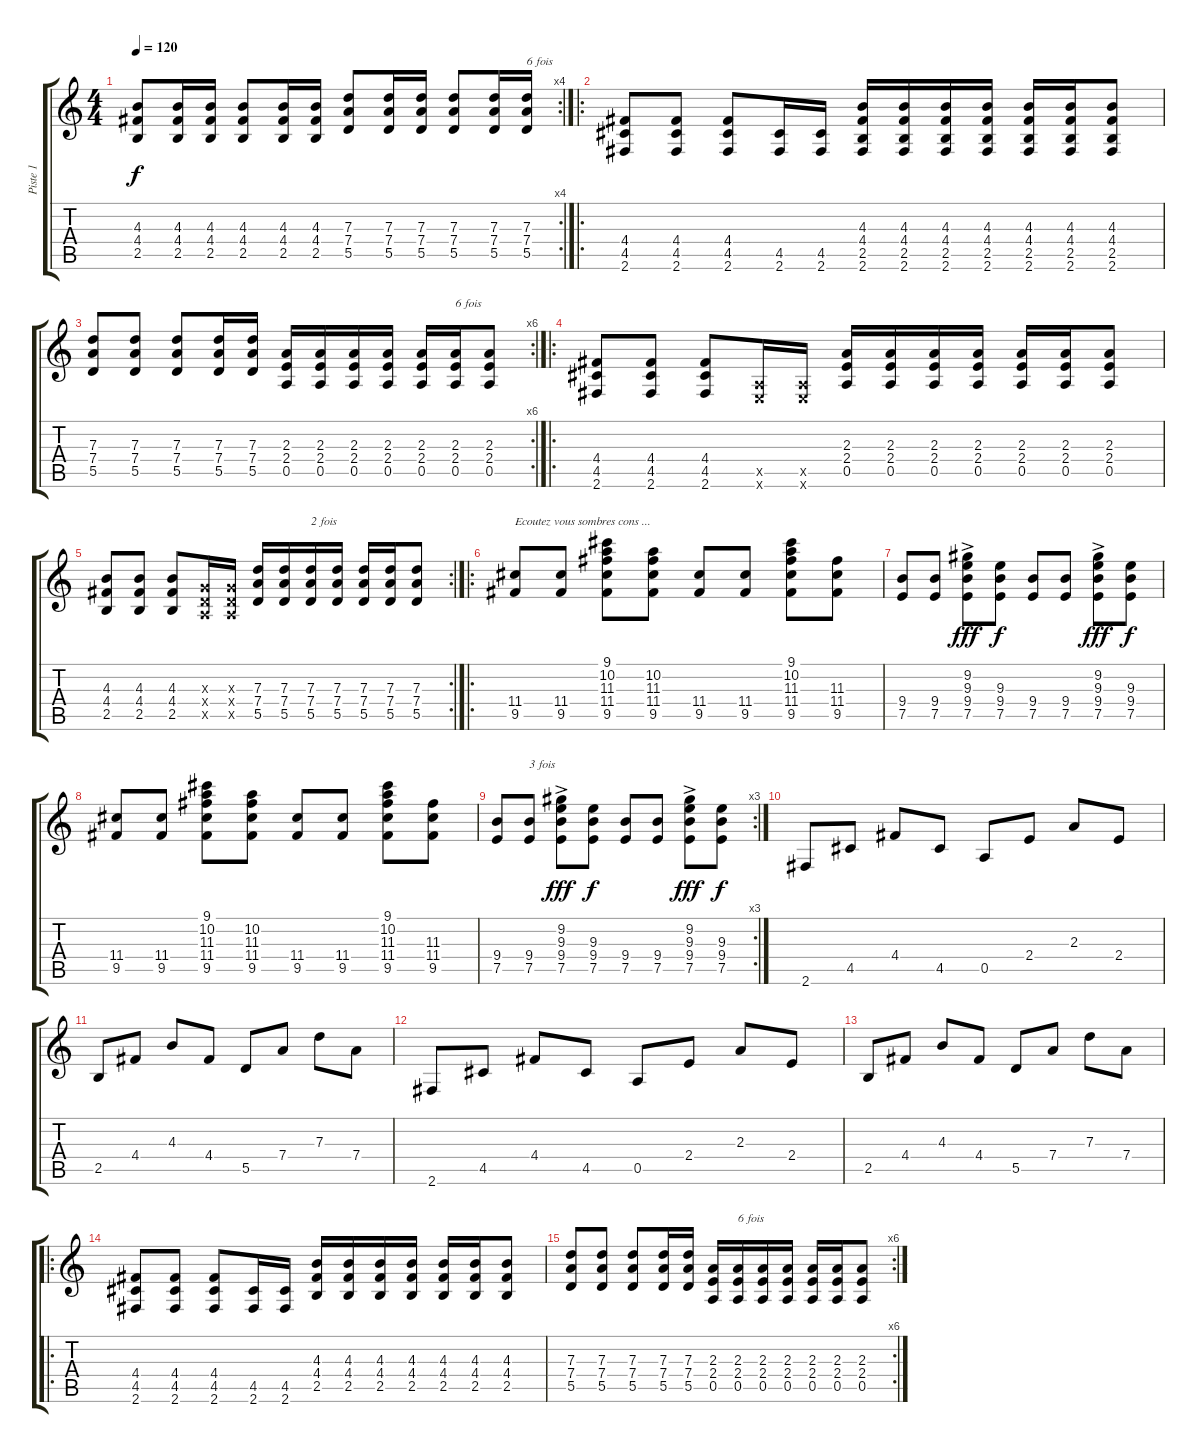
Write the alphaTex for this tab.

\track ("Piste 1" "Piste 1") {instrument electricguitarclean}
\staff {score tabs}
\tuning (E4 B3 G3 D3 A2 E2) {hide}
\rc 4
\ts (4 4)
\tempo 120
\clef g2
\ks c
(4.3 4.4 2.5).8{dy f} (4.3 4.4 2.5).16 (4.3 4.4 2.5).16 (4.3 4.4 2.5).8 (4.3 4.4 2.5).16 (4.3 4.4 2.5).16 (7.3 7.4 5.5).8 (7.3 7.4 5.5).16 (7.3 7.4 5.5).16 (7.3 7.4 5.5).8 (7.3 7.4 5.5).16 (7.3 7.4 5.5).16{txt "6 fois"} |
\ro
(4.4 4.5 2.6).8{instrument distortionguitar} (4.4 4.5 2.6).8 (4.4 4.5 2.6).8 (4.5 2.6).16 (4.5 2.6).16 (4.3 4.4 2.5 2.6).16 (4.3 4.4 2.5 2.6).16 (4.3 4.4 2.5 2.6).16 (4.3 4.4 2.5 2.6).16 (4.3 4.4 2.5 2.6).16 (4.3 4.4 2.5 2.6).16 (4.3 4.4 2.5 2.6).8 |
\rc 6
(7.3 7.4 5.5).8 (7.3 7.4 5.5).8 (7.3 7.4 5.5).8 (7.3 7.4 5.5).16 (7.3 7.4 5.5).16 (2.3 2.4 0.5).16 (2.3 2.4 0.5).16 (2.3 2.4 0.5).16 (2.3 2.4 0.5).16 (2.3 2.4 0.5).16 (2.3 2.4 0.5).16{txt "6 fois"} (2.3 2.4 0.5).8 |
\ro
(4.4 4.5 2.6).8{instrument distortionguitar} (4.4 4.5 2.6).8 (4.4 4.5 2.6).8 (0.5{x} 0.6{x}).16 (0.5{x} 0.6{x}).16 (2.3 2.4 0.5).16 (2.3 2.4 0.5).16 (2.3 2.4 0.5).16 (2.3 2.4 0.5).16 (2.3 2.4 0.5).16 (2.3 2.4 0.5).16 (2.3 2.4 0.5).8 |
\rc 2
(4.3 4.4 2.5).8 (4.3 4.4 2.5).8 (4.3 4.4 2.5).8 (0.3{x} 0.4{x} 0.5{x}).16 (0.3{x} 0.4{x} 0.5{x}).16 (7.3 7.4 5.5).16 (7.3 7.4 5.5).16 (7.3 7.4 5.5).16{txt "2 fois"} (7.3 7.4 5.5).16 (7.3 7.4 5.5).16 (7.3 7.4 5.5).16 (7.3 7.4 5.5).8 |
\ro
(11.4 9.5).8{txt "Ecoutez vous sombres cons ..." instrument electricguitarclean} (11.4 9.5).8 (9.1 10.2 11.3 11.4 9.5).8 (10.2 11.3 11.4 9.5).8 (11.4 9.5).8 (11.4 9.5).8 (9.1 10.2 11.3 11.4 9.5).8 (11.3 11.4 9.5).8 |
(9.4 7.5).8{instrument electricguitarclean} (9.4 7.5).8 (9.2{ac} 9.3 9.4 7.5).8{dy fff} (9.3 9.4 7.5).8{dy f} (9.4 7.5).8 (9.4 7.5).8 (9.2{ac} 9.3 9.4 7.5).8{dy fff} (9.3 9.4 7.5).8{dy f} |
(11.4 9.5).8{instrument electricguitarclean} (11.4 9.5).8 (9.1 10.2 11.3 11.4 9.5).8 (10.2 11.3 11.4 9.5).8 (11.4 9.5).8 (11.4 9.5).8 (9.1 10.2 11.3 11.4 9.5).8 (11.3 11.4 9.5).8 |
\rc 3
(9.4 7.5).8{instrument electricguitarclean} (9.4 7.5).8{txt "3 fois"} (9.2{ac} 9.3 9.4 7.5).8{dy fff} (9.3 9.4 7.5).8{dy f} (9.4 7.5).8 (9.4 7.5).8 (9.2{ac} 9.3 9.4 7.5).8{dy fff} (9.3 9.4 7.5).8{dy f} |
2.6.8 4.5.8 4.4.8 4.5.8 0.5.8 2.4.8 2.3.8 2.4.8 |
2.5.8 4.4.8 4.3.8 4.4.8 5.5.8 7.4.8 7.3.8 7.4.8 |
2.6.8 4.5.8 4.4.8 4.5.8 0.5.8 2.4.8 2.3.8 2.4.8 |
2.5.8 4.4.8 4.3.8 4.4.8 5.5.8 7.4.8 7.3.8 7.4.8 |
\ro
(4.4 4.5 2.6).8{instrument distortionguitar} (4.4 4.5 2.6).8 (4.4 4.5 2.6).8 (4.5 2.6).16 (4.5 2.6).16 (4.3 4.4 2.5).16 (4.3 4.4 2.5).16 (4.3 4.4 2.5).16 (4.3 4.4 2.5).16 (4.3 4.4 2.5).16 (4.3 4.4 2.5).16 (4.3 4.4 2.5).8 |
\rc 6
(7.3 7.4 5.5).8 (7.3 7.4 5.5).8 (7.3 7.4 5.5).8 (7.3 7.4 5.5).16 (7.3 7.4 5.5).16 (2.3 2.4 0.5).16 (2.3 2.4 0.5).16{txt "6 fois"} (2.3 2.4 0.5).16 (2.3 2.4 0.5).16 (2.3 2.4 0.5).16 (2.3 2.4 0.5).16 (2.3 2.4 0.5).8
